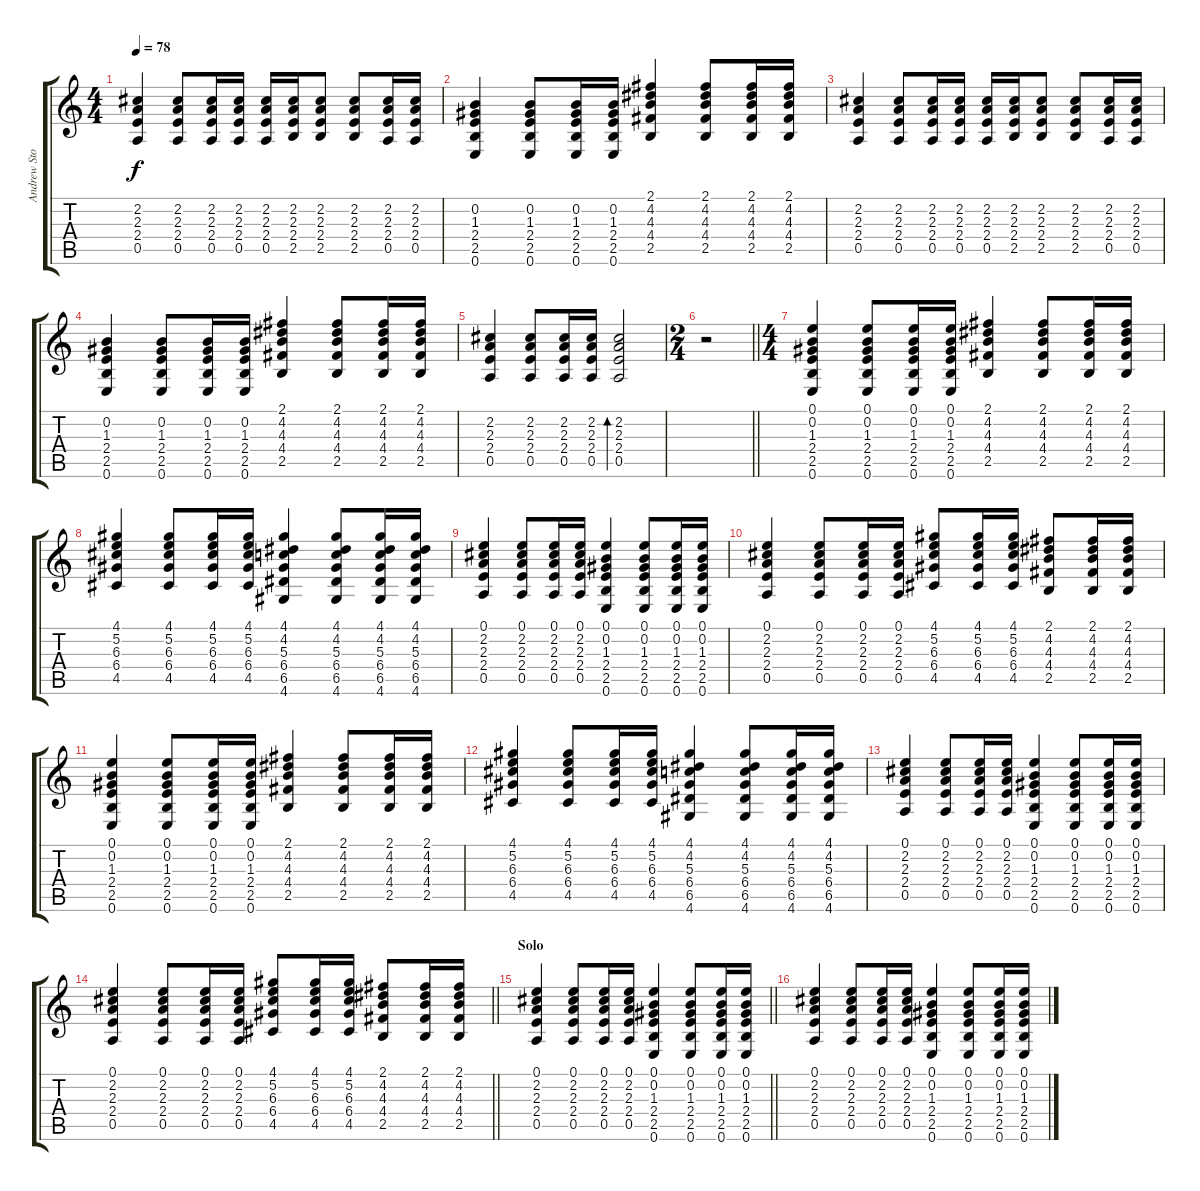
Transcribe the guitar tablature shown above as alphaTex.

\track ("Andrew Stockdale" "Andrew Sto") {instrument acousticguitarsteel}
\staff {score tabs}
\tuning (E4 B3 G3 D3 A2 E2) {hide}
\ts (4 4)
\tempo 78
\clef g2
\ks c
(2.2 2.3 2.4 0.5).4{dy f} (2.2 2.3 2.4 0.5).8 (2.2 2.3 2.4 0.5).16 (2.2 2.3 2.4 0.5).16 (2.2 2.3 2.4 0.5).16 (2.2 2.3 2.4 2.5).16 (2.2 2.3 2.4 2.5).8 (2.2 2.3 2.4 2.5).8 (2.2 2.3 2.4 0.5).16 (2.2 2.3 2.4 0.5).16 |
(0.2 1.3 2.4 2.5 0.6).4 (0.2 1.3 2.4 2.5 0.6).8 (0.2 1.3 2.4 2.5 0.6).16 (0.2 1.3 2.4 2.5 0.6).16 (2.1 4.2 4.3 4.4 2.5).4 (2.1 4.2 4.3 4.4 2.5).8 (2.1 4.2 4.3 4.4 2.5).16 (2.1 4.2 4.3 4.4 2.5).16 |
(2.2 2.3 2.4 0.5).4 (2.2 2.3 2.4 0.5).8 (2.2 2.3 2.4 0.5).16 (2.2 2.3 2.4 0.5).16 (2.2 2.3 2.4 0.5).16 (2.2 2.3 2.4 2.5).16 (2.2 2.3 2.4 2.5).8 (2.2 2.3 2.4 2.5).8 (2.2 2.3 2.4 0.5).16 (2.2 2.3 2.4 0.5).16 |
(0.2 1.3 2.4 2.5 0.6).4 (0.2 1.3 2.4 2.5 0.6).8 (0.2 1.3 2.4 2.5 0.6).16 (0.2 1.3 2.4 2.5 0.6).16 (2.1 4.2 4.3 4.4 2.5).4 (2.1 4.2 4.3 4.4 2.5).8 (2.1 4.2 4.3 4.4 2.5).16 (2.1 4.2 4.3 4.4 2.5).16 |
(2.2 2.3 2.4 0.5).4 (2.2 2.3 2.4 0.5).8 (2.2 2.3 2.4 0.5).16 (2.2 2.3 2.4 0.5).16 (2.2 2.3 2.4 0.5).2{bd 240} |
\ts (2 4)
\barLineRight lightlight
r.2 |
\ts (4 4)
(0.1 0.2 1.3 2.4 2.5 0.6).4 (0.1 0.2 1.3 2.4 2.5 0.6).8 (0.1 0.2 1.3 2.4 2.5 0.6).16 (0.1 0.2 1.3 2.4 2.5 0.6).16 (2.1 4.2 4.3 4.4 2.5).4 (2.1 4.2 4.3 4.4 2.5).8 (2.1 4.2 4.3 4.4 2.5).16 (2.1 4.2 4.3 4.4 2.5).16 |
(4.1 5.2 6.3 6.4 4.5).4 (4.1 5.2 6.3 6.4 4.5).8 (4.1 5.2 6.3 6.4 4.5).16 (4.1 5.2 6.3 6.4 4.5).16 (4.1 4.2 5.3 6.4 6.5 4.6).4 (4.1 4.2 5.3 6.4 6.5 4.6).8 (4.1 4.2 5.3 6.4 6.5 4.6).16 (4.1 4.2 5.3 6.4 6.5 4.6).16 |
(0.1 2.2 2.3 2.4 0.5).4 (0.1 2.2 2.3 2.4 0.5).8 (0.1 2.2 2.3 2.4 0.5).16 (0.1 2.2 2.3 2.4 0.5).16 (0.1 0.2 1.3 2.4 2.5 0.6).4 (0.1 0.2 1.3 2.4 2.5 0.6).8 (0.1 0.2 1.3 2.4 2.5 0.6).16 (0.1 0.2 1.3 2.4 2.5 0.6).16 |
(0.1 2.2 2.3 2.4 0.5).4 (0.1 2.2 2.3 2.4 0.5).8 (0.1 2.2 2.3 2.4 0.5).16 (0.1 2.2 2.3 2.4 0.5).16 (4.1 5.2 6.3 6.4 4.5).8 (4.1 5.2 6.3 6.4 4.5).16 (4.1 5.2 6.3 6.4 4.5).16 (2.1 4.2 4.3 4.4 2.5).8 (2.1 4.2 4.3 4.4 2.5).16 (2.1 4.2 4.3 4.4 2.5).16 |
(0.1 0.2 1.3 2.4 2.5 0.6).4 (0.1 0.2 1.3 2.4 2.5 0.6).8 (0.1 0.2 1.3 2.4 2.5 0.6).16 (0.1 0.2 1.3 2.4 2.5 0.6).16 (2.1 4.2 4.3 4.4 2.5).4 (2.1 4.2 4.3 4.4 2.5).8 (2.1 4.2 4.3 4.4 2.5).16 (2.1 4.2 4.3 4.4 2.5).16 |
(4.1 5.2 6.3 6.4 4.5).4 (4.1 5.2 6.3 6.4 4.5).8 (4.1 5.2 6.3 6.4 4.5).16 (4.1 5.2 6.3 6.4 4.5).16 (4.1 4.2 5.3 6.4 6.5 4.6).4 (4.1 4.2 5.3 6.4 6.5 4.6).8 (4.1 4.2 5.3 6.4 6.5 4.6).16 (4.1 4.2 5.3 6.4 6.5 4.6).16 |
(0.1 2.2 2.3 2.4 0.5).4 (0.1 2.2 2.3 2.4 0.5).8 (0.1 2.2 2.3 2.4 0.5).16 (0.1 2.2 2.3 2.4 0.5).16 (0.1 0.2 1.3 2.4 2.5 0.6).4 (0.1 0.2 1.3 2.4 2.5 0.6).8 (0.1 0.2 1.3 2.4 2.5 0.6).16 (0.1 0.2 1.3 2.4 2.5 0.6).16 |
\barLineRight lightlight
(0.1 2.2 2.3 2.4 0.5).4 (0.1 2.2 2.3 2.4 0.5).8 (0.1 2.2 2.3 2.4 0.5).16 (0.1 2.2 2.3 2.4 0.5).16 (4.1 5.2 6.3 6.4 4.5).8 (4.1 5.2 6.3 6.4 4.5).16 (4.1 5.2 6.3 6.4 4.5).16 (2.1 4.2 4.3 4.4 2.5).8 (2.1 4.2 4.3 4.4 2.5).16 (2.1 4.2 4.3 4.4 2.5).16 |
\section ("" "Solo")
\barLineRight lightlight
(0.1 2.2 2.3 2.4 0.5).4 (0.1 2.2 2.3 2.4 0.5).8 (0.1 2.2 2.3 2.4 0.5).16 (0.1 2.2 2.3 2.4 0.5).16 (0.1 0.2 1.3 2.4 2.5 0.6).4 (0.1 0.2 1.3 2.4 2.5 0.6).8 (0.1 0.2 1.3 2.4 2.5 0.6).16 (0.1 0.2 1.3 2.4 2.5 0.6).16 |
\section ("" "")
(0.1 2.2 2.3 2.4 0.5).4 (0.1 2.2 2.3 2.4 0.5).8 (0.1 2.2 2.3 2.4 0.5).16 (0.1 2.2 2.3 2.4 0.5).16 (0.1 0.2 1.3 2.4 2.5 0.6).4 (0.1 0.2 1.3 2.4 2.5 0.6).8 (0.1 0.2 1.3 2.4 2.5 0.6).16 (0.1 0.2 1.3 2.4 2.5 0.6).16
